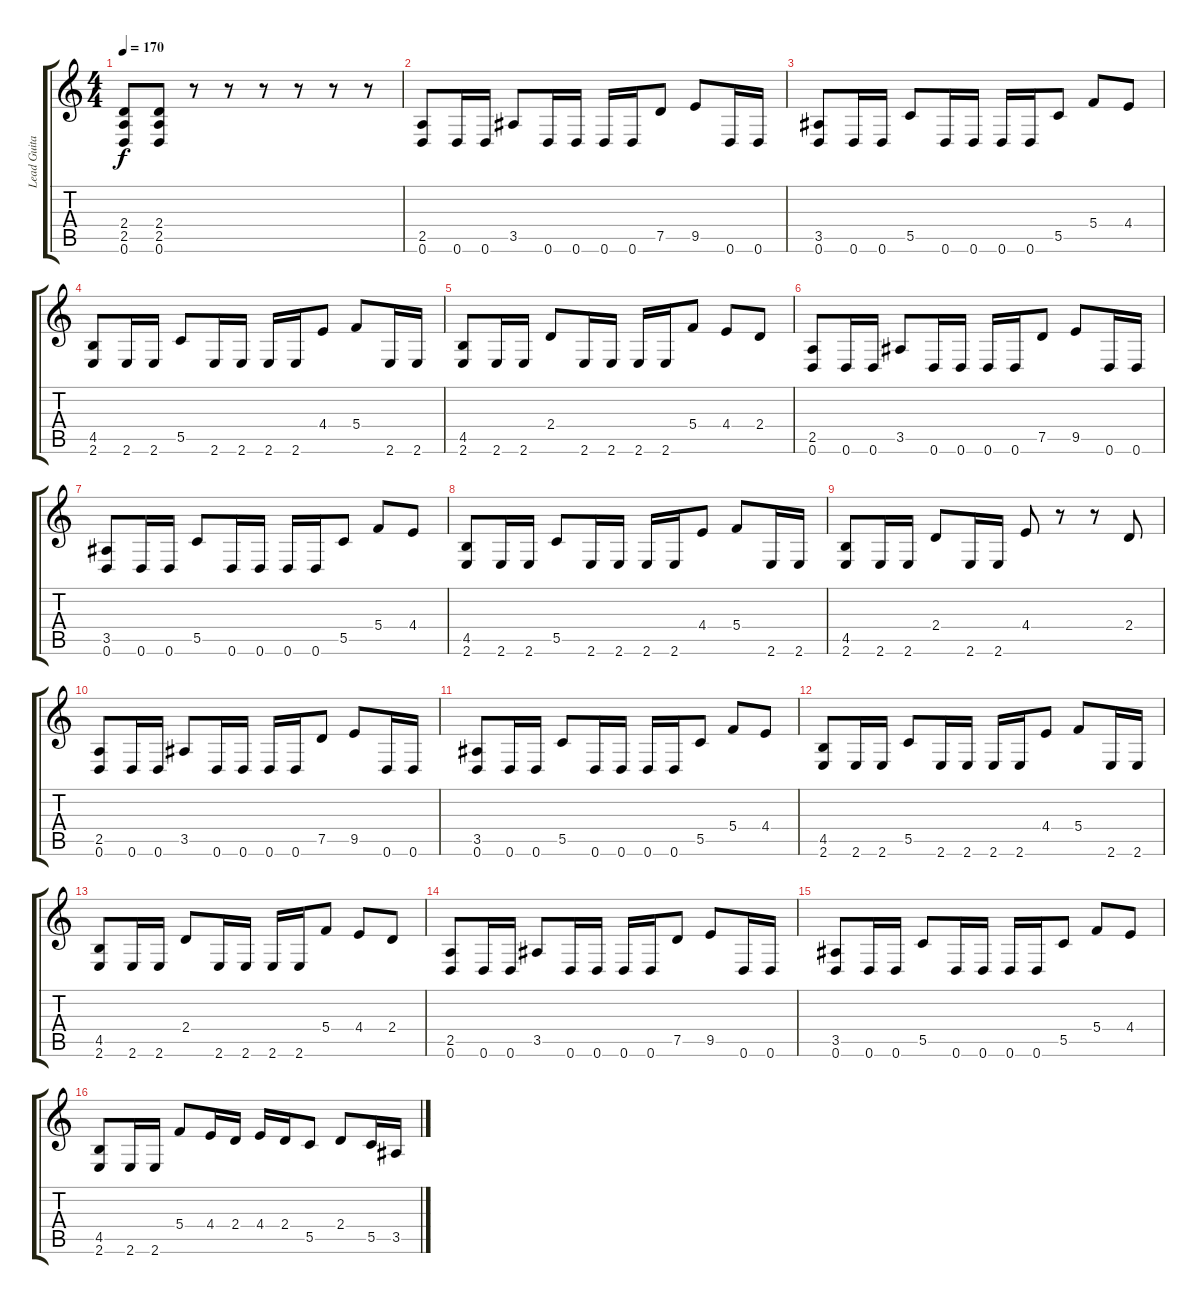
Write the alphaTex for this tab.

\track ("Lead Guitar" "Lead Guita") {instrument distortionguitar}
\staff {score tabs}
\tuning (D4 A3 F3 C3 G2 D2) {hide}
\ts (4 4)
\tempo 170
\clef g2
\ks c
(2.4 2.5 0.6).8{dy f} (2.4 2.5 0.6).8 r.8 r.8 r.8 r.8 r.8 r.8 |
(2.5 0.6).8 0.6.16 0.6.16 3.5.8 0.6.16 0.6.16 0.6.16 0.6.16 7.5.8 9.5.8 0.6.16 0.6.16 |
(3.5 0.6).8 0.6.16 0.6.16 5.5.8 0.6.16 0.6.16 0.6.16 0.6.16 5.5.8 5.4.8 4.4.8 |
(4.5 2.6).8 2.6.16 2.6.16 5.5.8 2.6.16 2.6.16 2.6.16 2.6.16 4.4.8 5.4.8 2.6.16 2.6.16 |
(4.5 2.6).8 2.6.16 2.6.16 2.4.8 2.6.16 2.6.16 2.6.16 2.6.16 5.4.8 4.4.8 2.4.8 |
(2.5 0.6).8 0.6.16 0.6.16 3.5.8 0.6.16 0.6.16 0.6.16 0.6.16 7.5.8 9.5.8 0.6.16 0.6.16 |
(3.5 0.6).8 0.6.16 0.6.16 5.5.8 0.6.16 0.6.16 0.6.16 0.6.16 5.5.8 5.4.8 4.4.8 |
(4.5 2.6).8 2.6.16 2.6.16 5.5.8 2.6.16 2.6.16 2.6.16 2.6.16 4.4.8 5.4.8 2.6.16 2.6.16 |
(4.5 2.6).8 2.6.16 2.6.16 2.4.8 2.6.16 2.6.16 4.4.8 r.8 r.8 2.4.8 |
(2.5 0.6).8 0.6.16 0.6.16 3.5.8 0.6.16 0.6.16 0.6.16 0.6.16 7.5.8 9.5.8 0.6.16 0.6.16 |
(3.5 0.6).8 0.6.16 0.6.16 5.5.8 0.6.16 0.6.16 0.6.16 0.6.16 5.5.8 5.4.8 4.4.8 |
(4.5 2.6).8 2.6.16 2.6.16 5.5.8 2.6.16 2.6.16 2.6.16 2.6.16 4.4.8 5.4.8 2.6.16 2.6.16 |
(4.5 2.6).8 2.6.16 2.6.16 2.4.8 2.6.16 2.6.16 2.6.16 2.6.16 5.4.8 4.4.8 2.4.8 |
(2.5 0.6).8 0.6.16 0.6.16 3.5.8 0.6.16 0.6.16 0.6.16 0.6.16 7.5.8 9.5.8 0.6.16 0.6.16 |
(3.5 0.6).8 0.6.16 0.6.16 5.5.8 0.6.16 0.6.16 0.6.16 0.6.16 5.5.8 5.4.8 4.4.8 |
(4.5 2.6).8 2.6.16 2.6.16 5.4.8 4.4.16 2.4.16 4.4.16 2.4.16 5.5.8 2.4.8 5.5.16 3.5.16
